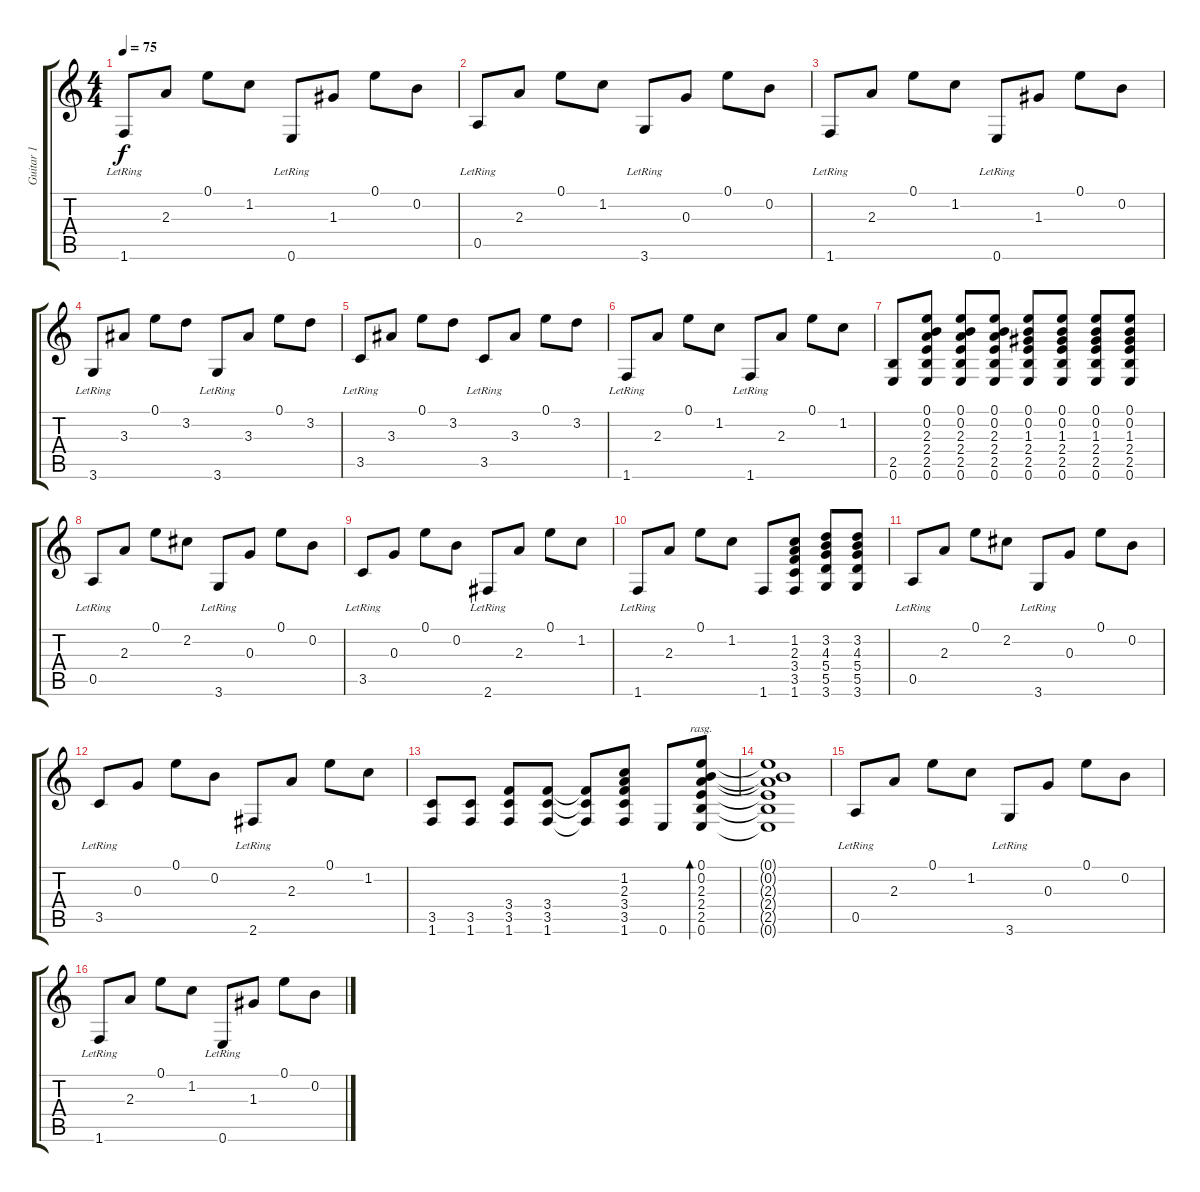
\track ("Guitar 1" "Guitar 1") {instrument electricguitarclean}
\staff {score tabs}
\tuning (E4 B3 G3 D3 A2 E2) {hide}
\ts (4 4)
\tempo 75
\clef g2
\ks c
1.6{lr}.8{dy f} 2.3.8 0.1.8 1.2.8 0.6{lr}.8 1.3.8 0.1.8 0.2.8 |
0.5{lr}.8 2.3.8 0.1.8 1.2.8 3.6{lr}.8 0.3.8 0.1.8 0.2.8 |
1.6{lr}.8 2.3.8 0.1.8 1.2.8 0.6{lr}.8 1.3.8 0.1.8 0.2.8 |
3.6{lr}.8 3.3.8 0.1.8 3.2.8 3.6{lr}.8 3.3.8 0.1.8 3.2.8 |
3.5{lr}.8 3.3.8 0.1.8 3.2.8 3.5{lr}.8 3.3.8 0.1.8 3.2.8 |
1.6{lr}.8 2.3.8 0.1.8 1.2.8 1.6{lr}.8 2.3.8 0.1.8 1.2.8 |
(2.5 0.6).8 (0.1 0.2 2.3 2.4 2.5 0.6).8 (0.1 0.2 2.3 2.4 2.5 0.6).8 (0.1 0.2 2.3 2.4 2.5 0.6).8 (0.1 0.2 1.3 2.4 2.5 0.6).8 (0.1 0.2 1.3 2.4 2.5 0.6).8 (0.1 0.2 1.3 2.4 2.5 0.6).8 (0.1 0.2 1.3 2.4 2.5 0.6).8 |
0.5{lr}.8 2.3.8 0.1.8 2.2.8 3.6{lr}.8 0.3.8 0.1.8 0.2.8 |
3.5{lr}.8 0.3.8 0.1.8 0.2.8 2.6{lr}.8 2.3.8 0.1.8 1.2.8 |
1.6{lr}.8 2.3.8 0.1.8 1.2.8 1.6.8 (1.2 2.3 3.4 3.5 1.6).8 (3.2 4.3 5.4 5.5 3.6).8 (3.2 4.3 5.4 5.5 3.6).8 |
0.5{lr}.8 2.3.8 0.1.8 2.2.8 3.6{lr}.8 0.3.8 0.1.8 0.2.8 |
3.5{lr}.8 0.3.8 0.1.8 0.2.8 2.6{lr}.8 2.3.8 0.1.8 1.2.8 |
(3.5 1.6).8 (3.5 1.6).8 (3.4 3.5 1.6).8 (3.4 3.5 1.6).8 (3.4{t} 3.5{t} 1.6{t}).8 (1.2 2.3 3.4 3.5 1.6).8 0.6.8 (0.1 0.2 2.3 2.4 2.5 0.6).8{bd 60 rasg ii} |
(0.1{t} 0.2{t} 2.3{t} 2.4{t} 2.5{t} 0.6{t}).1 |
0.5{lr}.8 2.3.8 0.1.8 1.2.8 3.6{lr}.8 0.3.8 0.1.8 0.2.8 |
1.6{lr}.8 2.3.8 0.1.8 1.2.8 0.6{lr}.8 1.3.8 0.1.8 0.2.8
